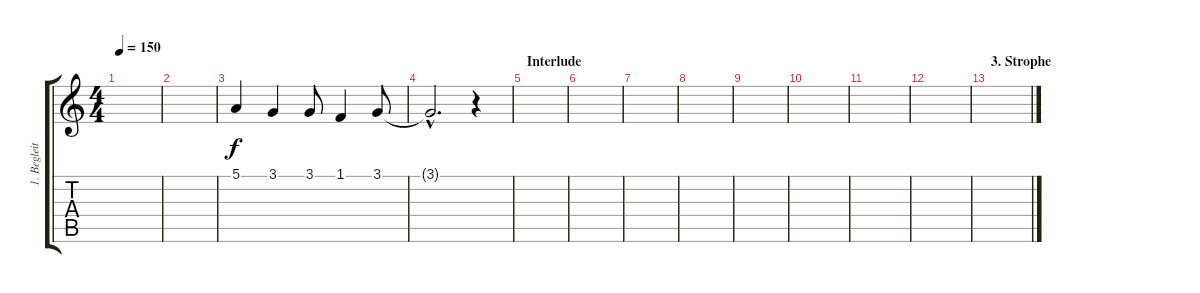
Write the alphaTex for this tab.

\track ("1. Begleitstimme" "1. Begleit") {instrument choiraahs}
\staff {score tabs}
\tuning (E4 B3 G3 D3 A2 E2) {hide}
\ts (4 4)
\tempo 150
\clef g2
\ks c
|
|
5.1.4{volume 14} 3.1.4 3.1.8 1.1.4 3.1.8 |
3.1{hac t}.2{d} r.4 |
\section ("" "Interlude")
|
|
|
|
|
|
|
|
\section ("" "3. Strophe")
